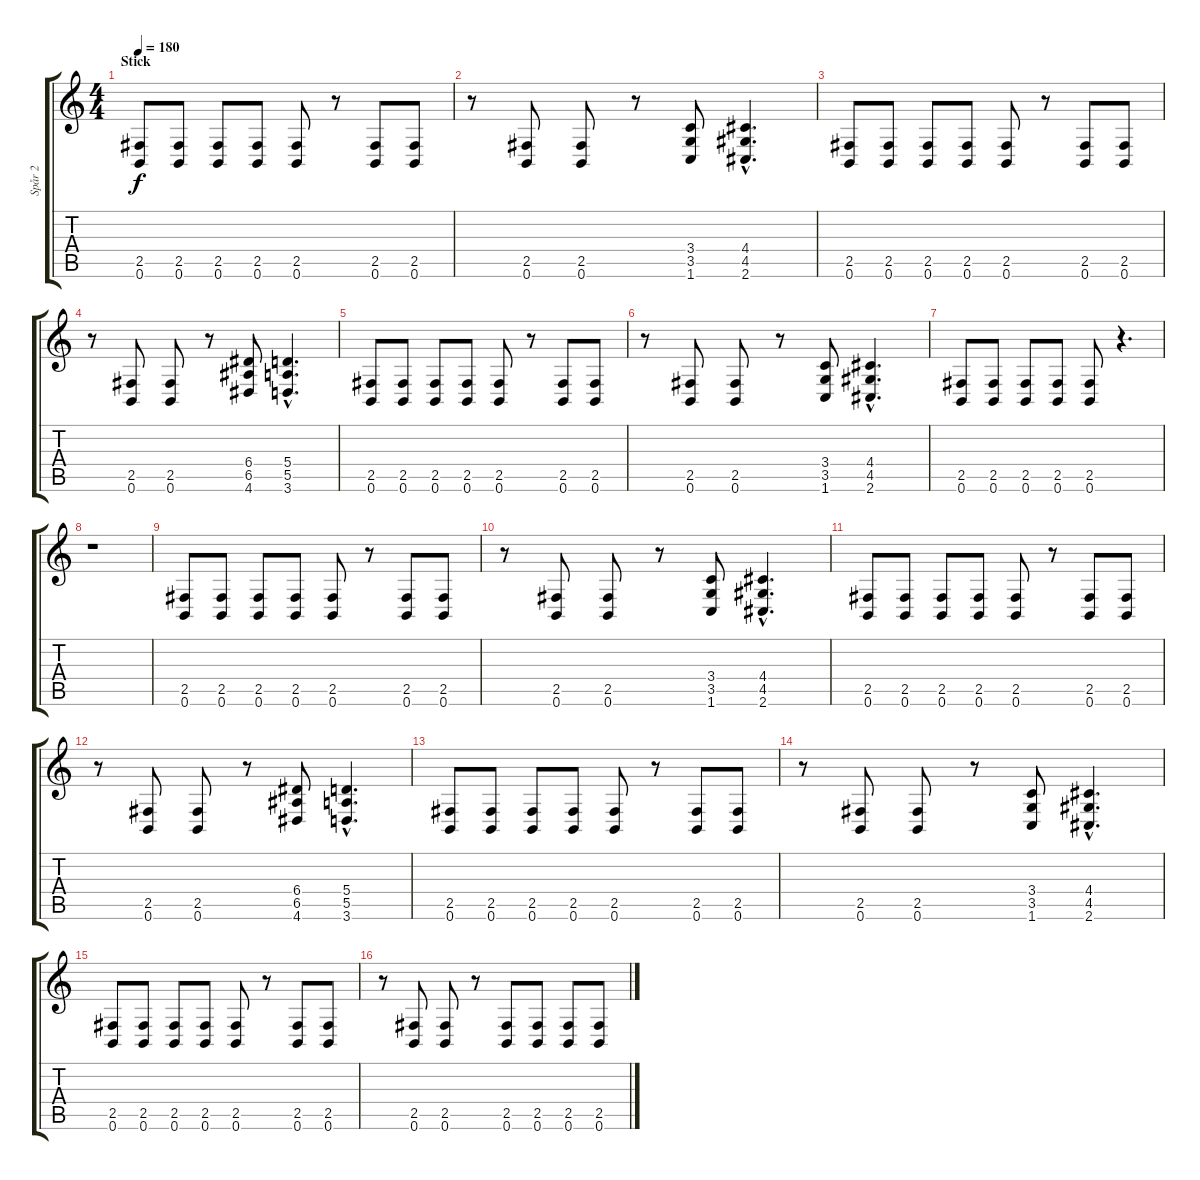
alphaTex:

\track ("Spår 2" "Spår 2") {instrument distortionguitar}
\staff {score tabs}
\tuning (B3 Gb3 D3 A2 E2 B1) {hide}
\ts (4 4)
\section ("" "Stick")
\tempo 180
\clef g2
\ks c
(2.5 0.6).8{dy f} (2.5 0.6).8 (2.5 0.6).8 (2.5 0.6).8 (2.5 0.6).8 r.8 (2.5 0.6).8 (2.5 0.6).8 |
r.8 (2.5 0.6).8 (2.5 0.6).8 r.8 (3.4 3.5 1.6).8 (4.4{hac} 4.5{hac} 2.6{hac}).4{d} |
(2.5 0.6).8 (2.5 0.6).8 (2.5 0.6).8 (2.5 0.6).8 (2.5 0.6).8 r.8 (2.5 0.6).8 (2.5 0.6).8 |
r.8 (2.5 0.6).8 (2.5 0.6).8 r.8 (6.4 6.5 4.6).8 (5.4{hac} 5.5{hac} 3.6{hac}).4{d} |
(2.5 0.6).8 (2.5 0.6).8 (2.5 0.6).8 (2.5 0.6).8 (2.5 0.6).8 r.8 (2.5 0.6).8 (2.5 0.6).8 |
r.8 (2.5 0.6).8 (2.5 0.6).8 r.8 (3.4 3.5 1.6).8 (4.4{hac} 4.5{hac} 2.6{hac}).4{d} |
(2.5 0.6).8 (2.5 0.6).8 (2.5 0.6).8 (2.5 0.6).8 (2.5 0.6).8 r.4{d} |
r.1 |
(2.5 0.6).8 (2.5 0.6).8 (2.5 0.6).8 (2.5 0.6).8 (2.5 0.6).8 r.8 (2.5 0.6).8 (2.5 0.6).8 |
r.8 (2.5 0.6).8 (2.5 0.6).8 r.8 (3.4 3.5 1.6).8 (4.4{hac} 4.5{hac} 2.6{hac}).4{d} |
(2.5 0.6).8 (2.5 0.6).8 (2.5 0.6).8 (2.5 0.6).8 (2.5 0.6).8 r.8 (2.5 0.6).8 (2.5 0.6).8 |
r.8 (2.5 0.6).8 (2.5 0.6).8 r.8 (6.4 6.5 4.6).8 (5.4{hac} 5.5{hac} 3.6{hac}).4{d} |
(2.5 0.6).8 (2.5 0.6).8 (2.5 0.6).8 (2.5 0.6).8 (2.5 0.6).8 r.8 (2.5 0.6).8 (2.5 0.6).8 |
r.8 (2.5 0.6).8 (2.5 0.6).8 r.8 (3.4 3.5 1.6).8 (4.4{hac} 4.5{hac} 2.6{hac}).4{d} |
(2.5 0.6).8 (2.5 0.6).8 (2.5 0.6).8 (2.5 0.6).8 (2.5 0.6).8 r.8 (2.5 0.6).8 (2.5 0.6).8 |
r.8 (2.5 0.6).8 (2.5 0.6).8 r.8 (2.5 0.6).8 (2.5 0.6).8 (2.5 0.6).8 (2.5 0.6).8
